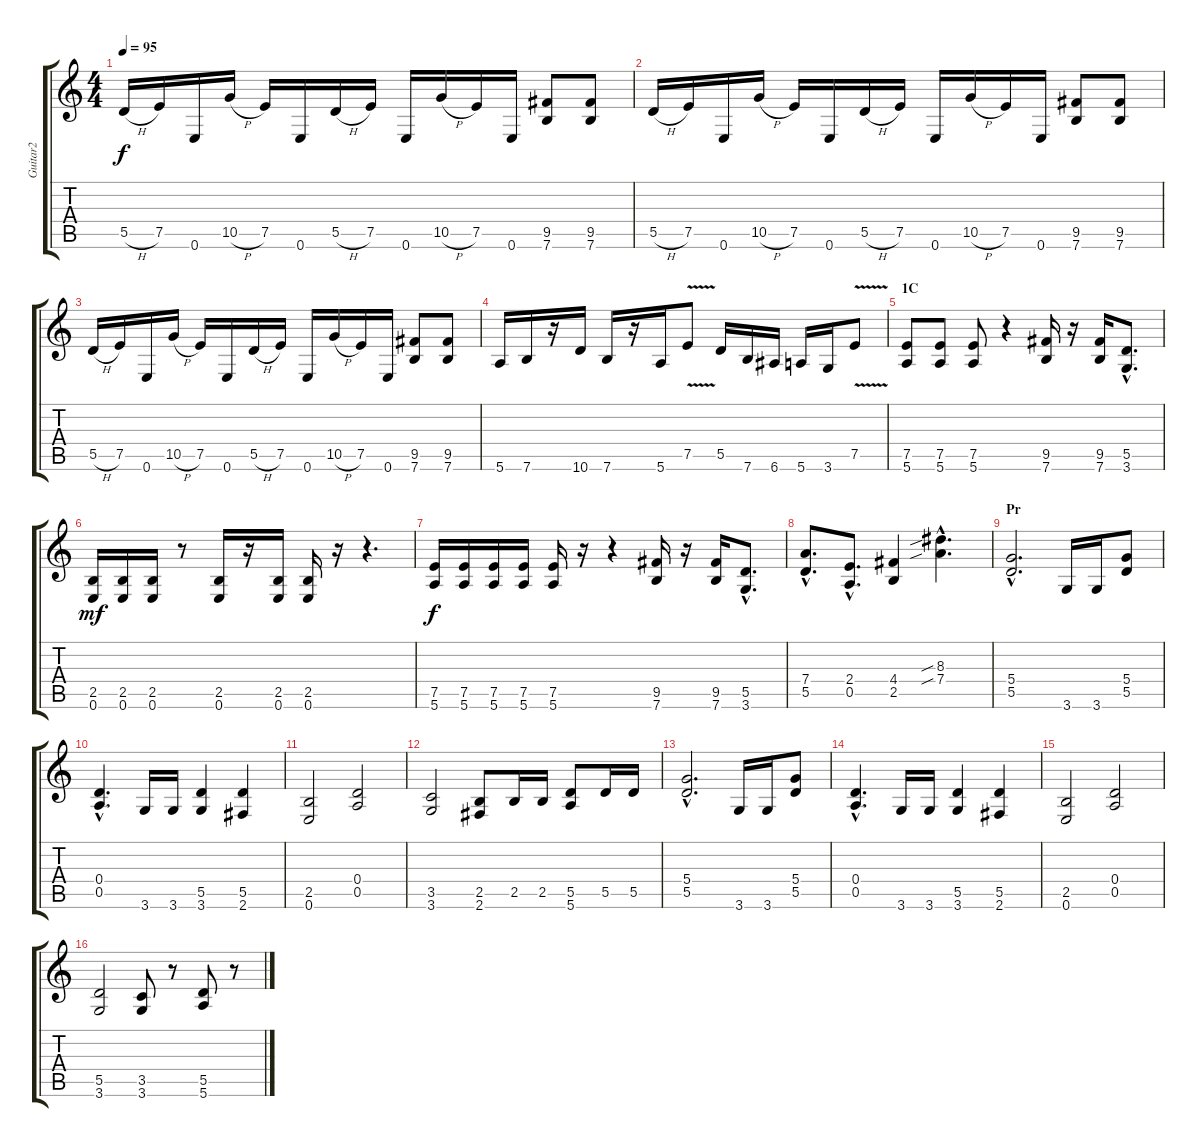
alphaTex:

\track ("Guitar2" "Guitar2") {instrument overdrivenguitar}
\staff {score tabs}
\tuning (E4 B3 G3 D3 A2 E2) {hide}
\ts (4 4)
\tempo 95
\clef g2
\ks c
5.5{h}.16{dy f} 7.5.16 0.6.16 10.5{h}.16 7.5.16 0.6.16 5.5{h}.16 7.5.16 0.6.16 10.5{h}.16 7.5.16 0.6.16 (9.5 7.6).8 (9.5 7.6).8 |
5.5{h}.16 7.5.16 0.6.16 10.5{h}.16 7.5.16 0.6.16 5.5{h}.16 7.5.16 0.6.16 10.5{h}.16 7.5.16 0.6.16 (9.5 7.6).8 (9.5 7.6).8 |
5.5{h}.16 7.5.16 0.6.16 10.5{h}.16 7.5.16 0.6.16 5.5{h}.16 7.5.16 0.6.16 10.5{h}.16 7.5.16 0.6.16 (9.5 7.6).8 (9.5 7.6).8 |
5.6.16 7.6.16 r.16 10.6.16 7.6.16 r.16 5.6.16 7.5{v}.8 5.5.16 7.6.16 6.6.16 5.6.16 3.6.16 7.5{v}.8 |
\section ("" "1C")
(7.5 5.6).8 (7.5 5.6).8 (7.5 5.6).8 r.4 (9.5 7.6).16 r.16 (9.5 7.6).16 (5.5{hac} 3.6{hac}).8{d} |
(2.5 0.6).16{dy mf} (2.5 0.6).16 (2.5 0.6).16 r.8 (2.5 0.6).16 r.16 (2.5 0.6).16 (2.5 0.6).16 r.16 r.4{d} |
(7.5 5.6).16{dy f} (7.5 5.6).16 (7.5 5.6).16 (7.5 5.6).16 (7.5 5.6).16 r.16 r.4 (9.5 7.6).16 r.16 (9.5 7.6).16 (5.5{hac} 3.6{hac}).8{d} |
(7.4{hac} 5.5{hac}).8{d} (2.4{hac} 0.5{hac}).8{d} (4.4 2.5).4 (8.3{sib hac} 7.4{sib hac}).4{d} |
\section ("" "Pr")
(5.4{hac} 5.5{hac}).2{d} 3.6.16 3.6.16 (5.4 5.5).8 |
(0.4{hac} 0.5{hac}).4{d} 3.6.16 3.6.16 (5.5 3.6).4 (5.5 2.6).4 |
(2.5 0.6).2 (0.4 0.5).2 |
(3.5 3.6).2 (2.5 2.6).8 2.5.16 2.5.16 (5.5 5.6).8 5.5.16 5.5.16 |
(5.4{hac} 5.5{hac}).2{d} 3.6.16 3.6.16 (5.4 5.5).8 |
(0.4{hac} 0.5{hac}).4{d} 3.6.16 3.6.16 (5.5 3.6).4 (5.5 2.6).4 |
(2.5 0.6).2 (0.4 0.5).2 |
(5.5 3.6).2 (3.5 3.6).8 r.8 (5.5 5.6).8 r.8
